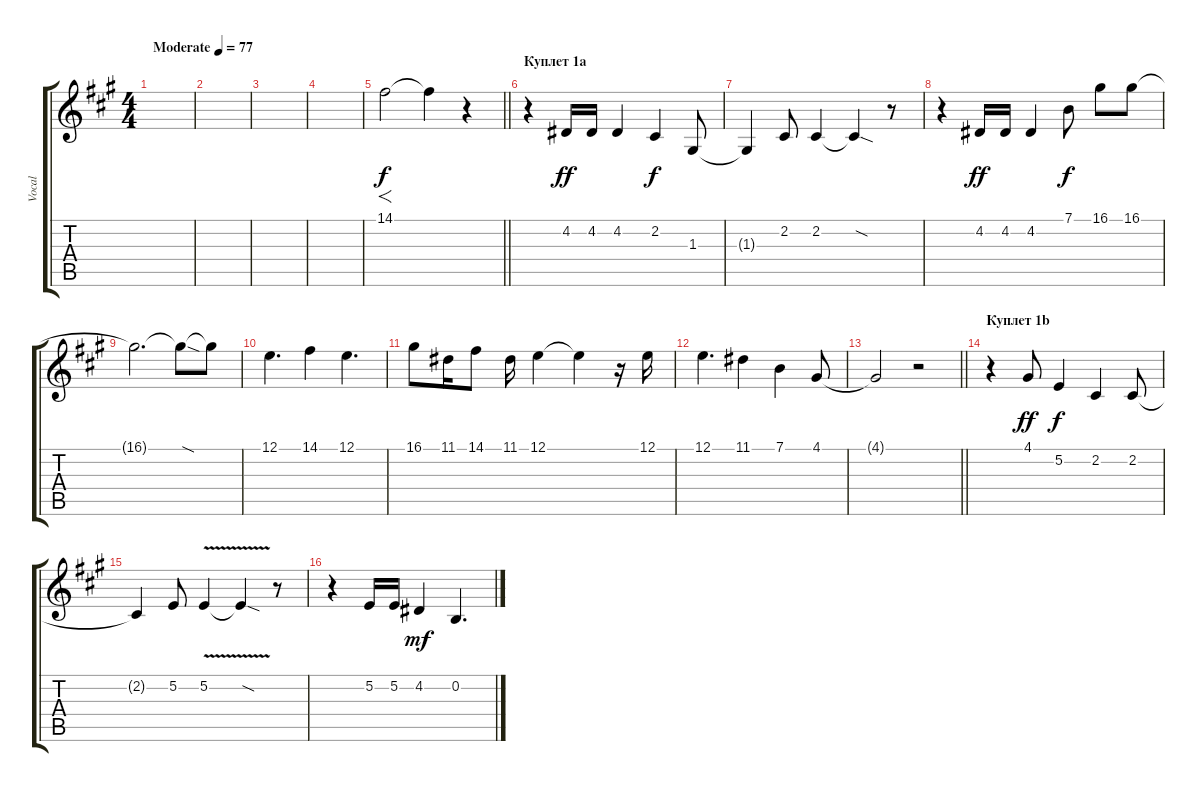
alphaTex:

\track ("Vocal" "Vocal") {instrument baritonesax}
\staff {score tabs}
\tuning (E4 B3 G3 D3 A2 E2) {hide}
\ts (4 4)
\tempo (77 "Moderate")
\clef g2
\ks f#minor
|
|
|
|
\barLineRight lightlight
14.1.2{f} 14.1{t}.4{volume 0} r.4 |
\section ("" "Куплет 1a")
r.4{volume 13 instrument sopranosax} 4.2.16{dy ff} 4.2.16 4.2.4 2.2.4{dy f} 1.3.8 |
1.3{t}.4 2.2.8 2.2.4 2.2{sod t}.4 r.8 |
r.4 4.2.16{dy ff} 4.2.16 4.2.4 7.1.8{dy f} 16.1.8 16.1.8 |
16.1{t}.2{d} 16.1{sod t}.8{volume 0} 16.1{t}.8 |
12.1.4{d volume 13} 14.1.4 12.1.4{d} |
16.1.8 11.1.16 14.1.8 11.1.16 12.1.4 12.1{t}.4{volume 0} r.16 12.1.16{volume 13} |
12.1.4{d} 11.1.4 7.1.4 4.1.8 |
\barLineRight lightlight
4.1{t}.2 r.2 |
\section ("" "Куплет 1b")
r.4 4.1.8{dy ff} 5.2.4{dy f} 2.2.4 2.2.8 |
2.2{t}.4 5.2.8 5.2{v}.4 5.2{sod t}.4 r.8 |
r.4 5.2.16 5.2.16 4.2.4{dy mf} 0.2.4{d}
